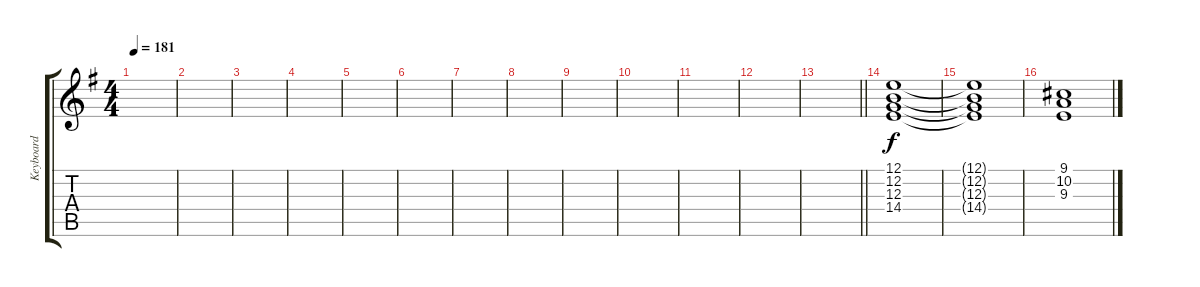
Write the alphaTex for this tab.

\track ("Keyboard" "Keyboard") {instrument churchorgan}
\staff {score tabs}
\tuning (E4 B3 G3 D3 A2 E2) {hide}
\ts (4 4)
\tempo 181
\clef g2
\ks eminor
|
|
|
|
|
|
|
|
|
|
|
|
\barLineRight lightlight
|
(12.1 12.2 12.3 14.4).1 |
(12.1{t} 12.2{t} 12.3{t} 14.4{t}).1 |
(9.1 10.2 9.3).1
